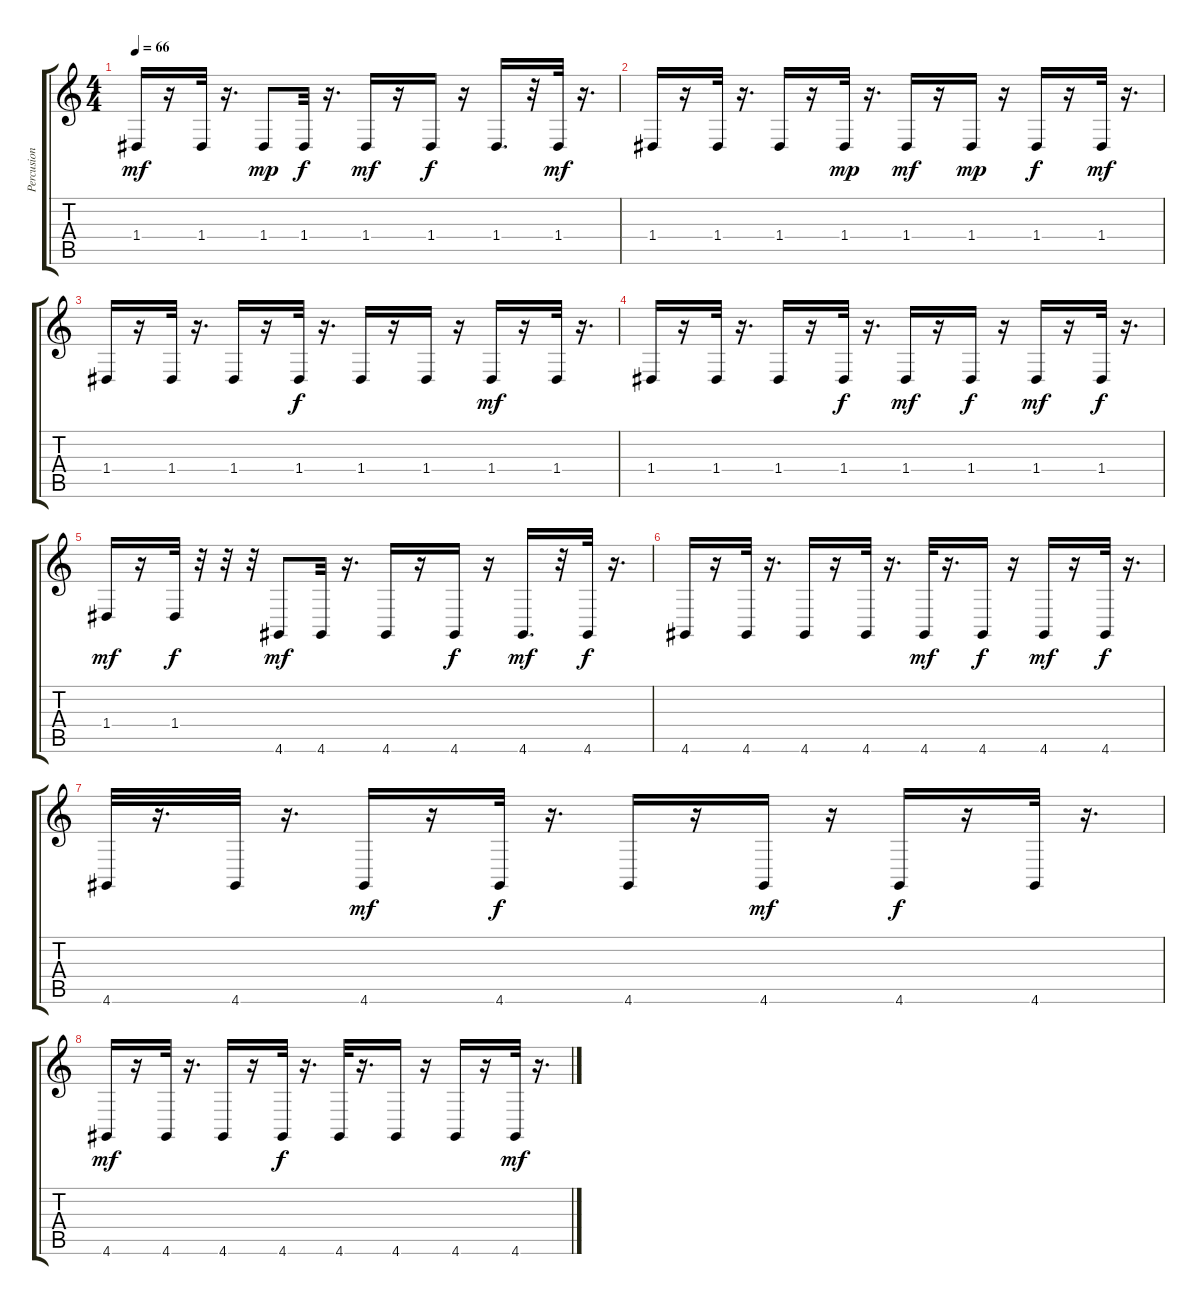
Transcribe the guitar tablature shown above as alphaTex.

\track ("Percusion" "Percusion") {instrument melodictom}
\staff {score tabs}
\tuning (E4 B3 G3 D3 A2 E2) {hide}
\ts (4 4)
\tempo 66
\clef g2
\ks c
1.4.16{dy mf} r.16 1.4.32 r.16{d} 1.4.8{dy mp} 1.4.32{dy f} r.16{d} 1.4.16{dy mf} r.16 1.4.16{dy f} r.16 1.4.16{d} r.32 1.4.32{dy mf} r.16{d} |
1.4.16 r.16 1.4.32 r.16{d} 1.4.16 r.16 1.4.32{dy mp} r.16{d} 1.4.16{dy mf} r.16 1.4.16{dy mp} r.16 1.4.16{dy f} r.16 1.4.32{dy mf} r.16{d} |
1.4.16 r.16 1.4.32 r.16{d} 1.4.16 r.16 1.4.32{dy f} r.16{d} 1.4.16 r.16 1.4.16 r.16 1.4.16{dy mf} r.16 1.4.32 r.16{d} |
1.4.16 r.16 1.4.32 r.16{d} 1.4.16 r.16 1.4.32{dy f} r.16{d} 1.4.16{dy mf} r.16 1.4.16{dy f} r.16 1.4.16{dy mf} r.16 1.4.32{dy f} r.16{d} |
1.4.16{dy mf} r.16 1.4.32{dy f} r.32 r.32 r.32 4.6.8{dy mf} 4.6.32 r.16{d} 4.6.16 r.16 4.6.16{dy f} r.16 4.6.16{d dy mf} r.32 4.6.32{dy f} r.16{d} |
4.6.16 r.16 4.6.32 r.16{d} 4.6.16 r.16 4.6.32 r.16{d} 4.6.32{dy mf} r.16{d} 4.6.16{dy f} r.16 4.6.16{dy mf} r.16 4.6.32{dy f} r.16{d} |
4.6.32 r.16{d} 4.6.32 r.16{d} 4.6.16{dy mf} r.16 4.6.32{dy f} r.16{d} 4.6.16 r.16 4.6.16{dy mf} r.16 4.6.16{dy f} r.16 4.6.32 r.16{d} |
4.6.16{dy mf} r.16 4.6.32 r.16{d} 4.6.16 r.16 4.6.32{dy f} r.16{d} 4.6.32 r.16{d} 4.6.16 r.16 4.6.16 r.16 4.6.32{dy mf} r.16{d}
